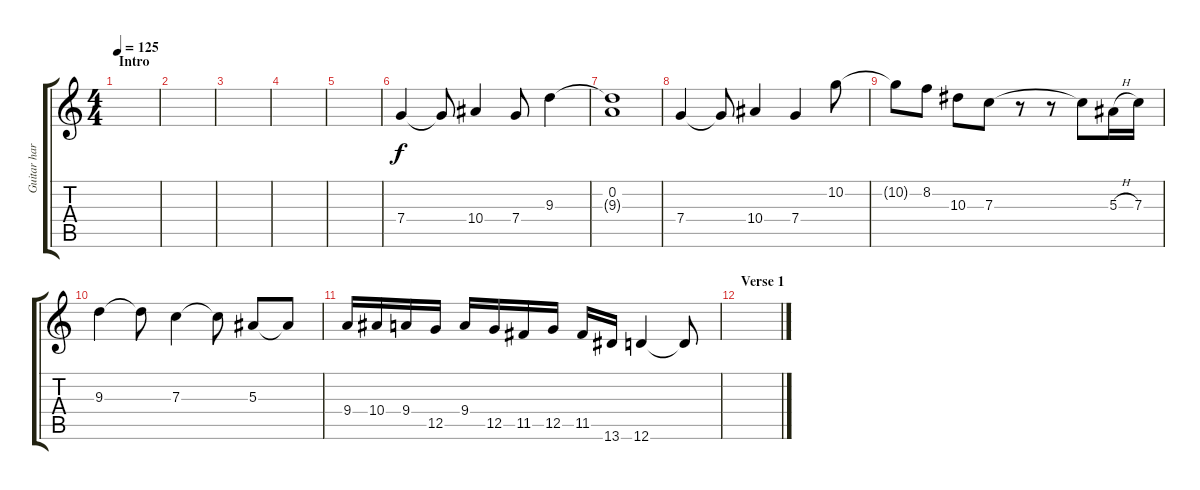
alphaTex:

\track ("Guitar harmony 1" "Guitar har") {instrument overdrivenguitar}
\staff {score tabs}
\tuning (D4 A3 F3 C3 G2 D2) {hide}
\ts (4 4)
\section ("" "Intro")
\tempo 125
\clef g2
\ks c
|
|
|
|
|
7.4.4 7.4{t}.8 10.4.4 7.4.8 9.3.4 |
(0.2 9.3{t}).1 |
7.4.4 7.4{t}.8 10.4.4 7.4.4 10.2.8 |
10.2{t}.8 8.2.8 10.3.8 7.3.8 r.8 r.8 7.3{t}.8 5.3{h}.16 7.3.16 |
9.3.4 9.3{t}.8 7.3.4 7.3{t}.8 5.3.8 5.3{t}.8 |
9.4.16 10.4.16 9.4.16 12.5.16 9.4.16 12.5.16 11.5.16 12.5.16 11.5.16 13.6.16 12.6.4 12.6{t}.8 |
\section ("" "Verse 1")
